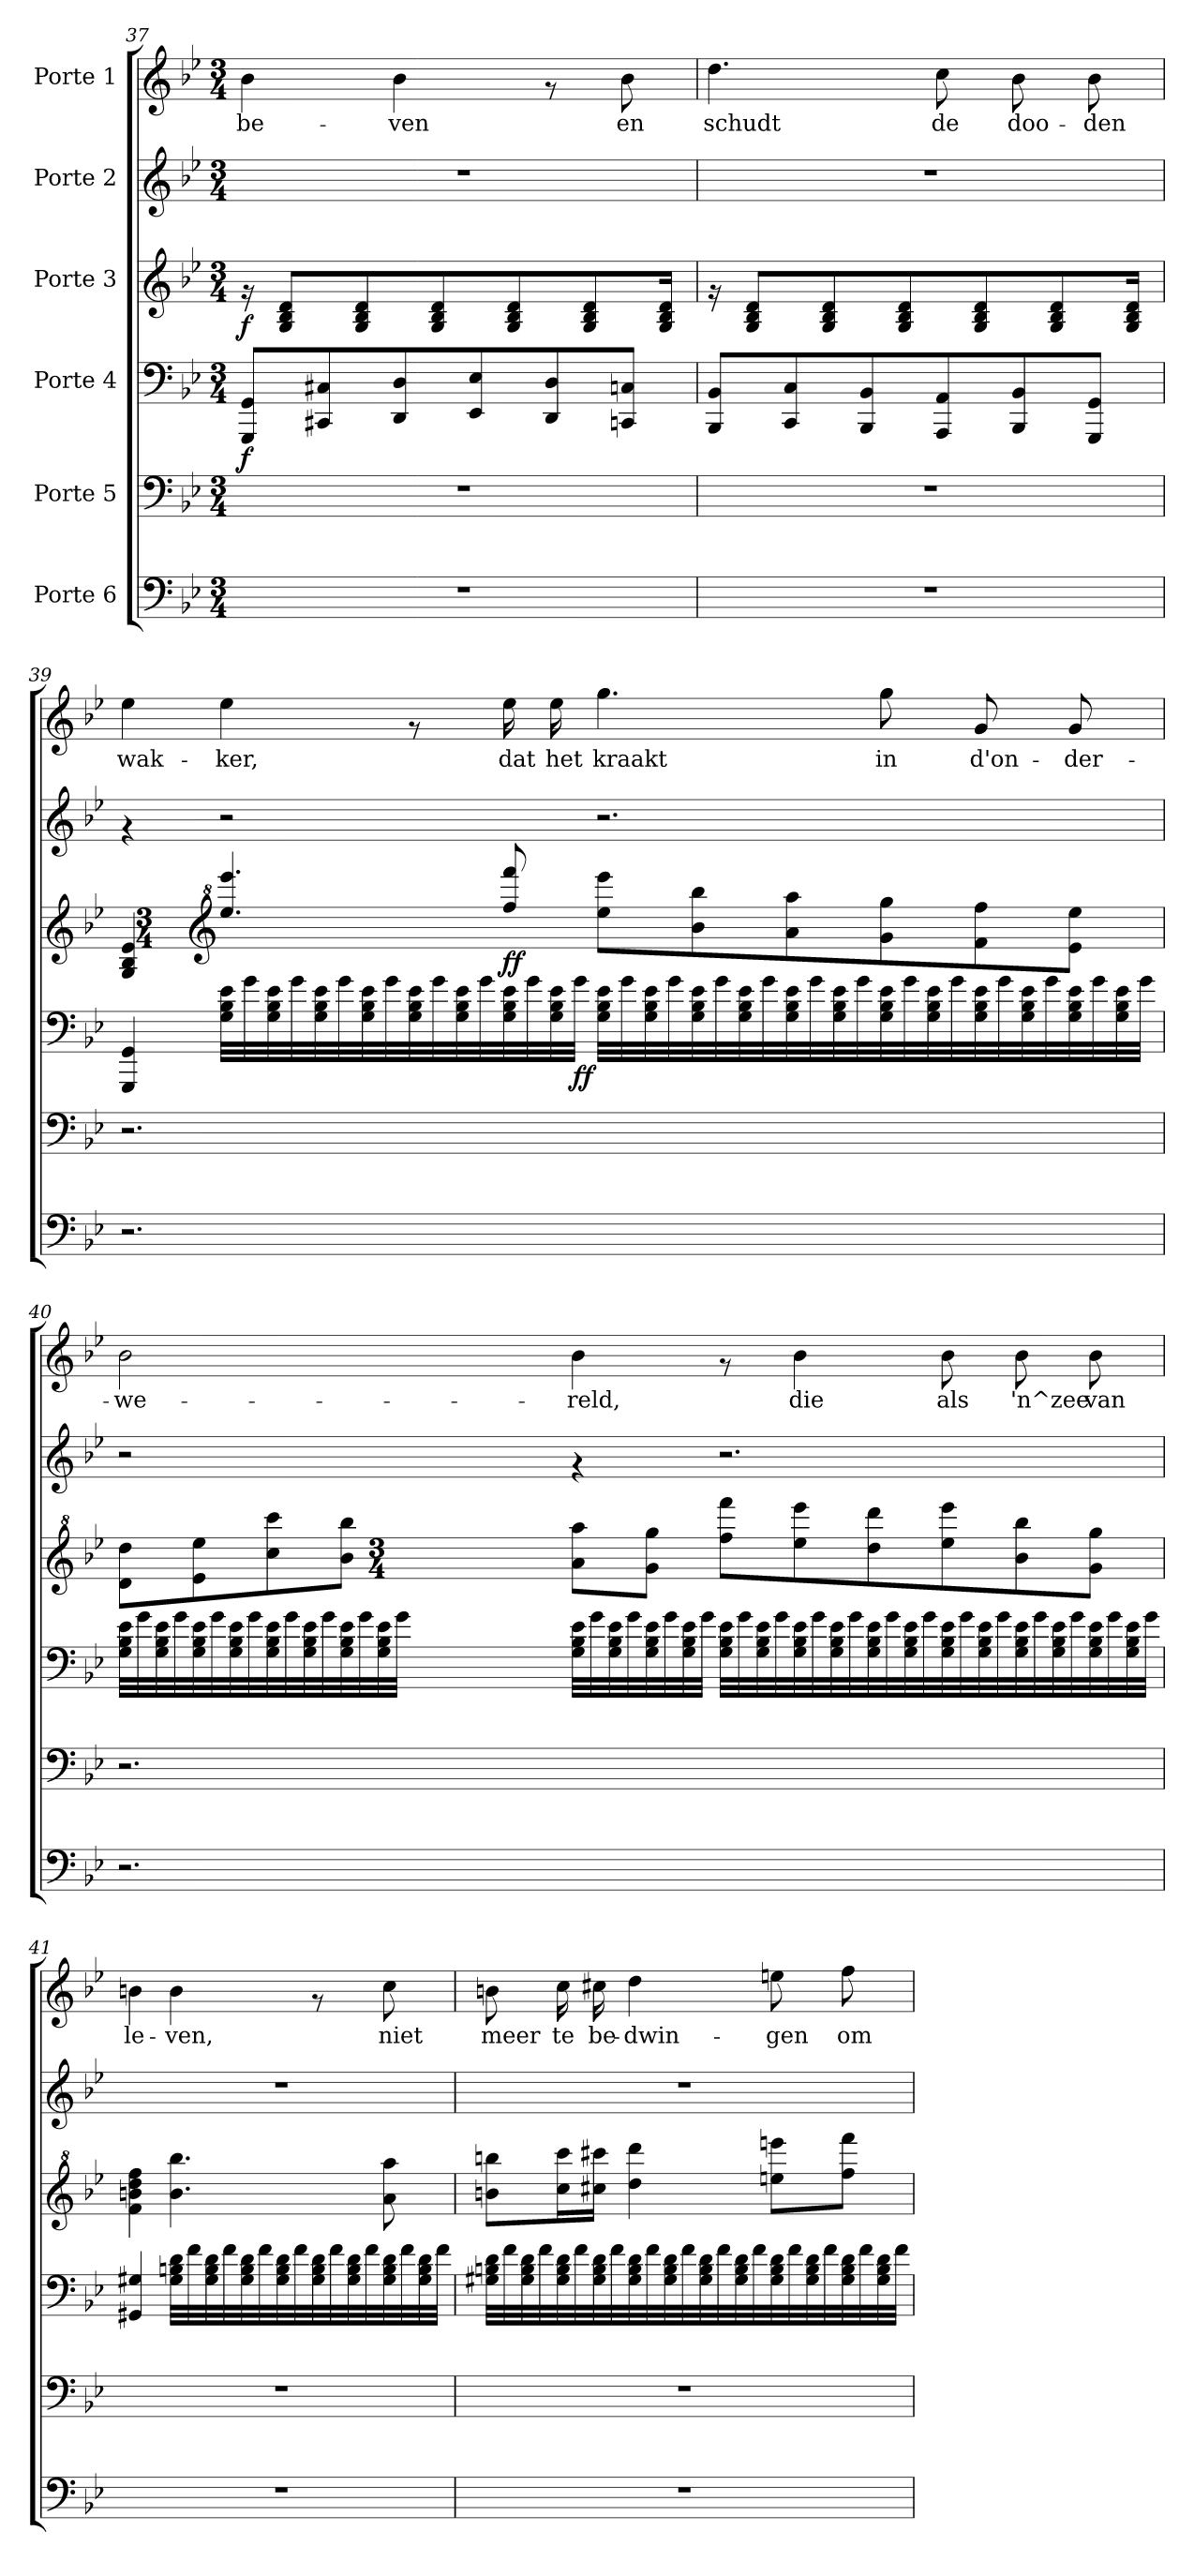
**kern	**kern	**kern	**dynam	**kern	**dynam	**kern	**kern	**text
*part6	*part5	*part4	*part4	*part3	*part3	*part2	*part1	*part1
*staff6	*staff5	*staff4	*staff4	*staff3	*staff3	*staff2	*staff1	*staff1
*I"Porte 6	*I"Porte 5	*I"Porte 4	*	*I"Porte 3	*	*I"Porte 2	*I"Porte 1	*
*clefF4	*clefF4	*clefF4	*	*clefG2	*	*clefG2	*clefG2	*
*k[b-e-]	*k[b-e-]	*k[b-e-]	*	*k[b-e-]	*	*k[b-e-]	*k[b-e-]	*
*B-:	*B-:	*B-:	*	*B-:	*	*B-:	*B-:	*
*M3/4	*M3/4	*M3/4	*	*M3/4	*	*M3/4	*M3/4	*
=37	=37	=37	=37	=37	=37	=37	=37	=37
!	!	!	!LO:DY:b	!	!LO:DY:b	!	!	!LO:LY:b:cj
2.r	2.r	8GG/ 8GGG/L	f	16rf	f	2.r	4b-\	be-
.	.	.	.	8d/ 8B-/ 8G/L	.	.	.	.
.	.	8C#X/ 8CC#X/	.	.	.	.	.	.
.	.	.	.	8d/ 8B-/ 8G/	.	.	.	.
!	!	!	!	!	!	!	!	!LO:LY:b:cj
.	.	8D/ 8DD/	.	.	.	.	4b-\	-ven
.	.	.	.	8d/ 8B-/ 8G/	.	.	.	.
.	.	8E-/ 8EE-/	.	.	.	.	.	.
.	.	.	.	8d/ 8B-/ 8G/	.	.	.	.
.	.	8D/ 8DD/	.	.	.	.	8rf	.
.	.	.	.	8d/ 8B-/ 8G/	.	.	.	.
!	!	!	!	!	!	!	!	!LO:LY:b:cj
.	.	8Cn/ 8CCn/J	.	.	.	.	8b-\	en
.	.	.	.	16d/ 16B-/ 16G/J	.	.	.	.
!!LO:LB:g=z
=38	=38	=38	=38	=38	=38	=38	=38	=38
!	!	!	!	!	!	!	!	!LO:LY:b:cj
2.r	2.r	8BB-/ 8BBB-/L	.	16rf	.	2.r	4.dd\	schudt
.	.	.	.	8d/ 8B-/ 8G/L	.	.	.	.
.	.	8C/ 8CC/	.	.	.	.	.	.
.	.	.	.	8d/ 8B-/ 8G/	.	.	.	.
.	.	8BB-/ 8BBB-/	.	.	.	.	.	.
.	.	.	.	8d/ 8B-/ 8G/	.	.	.	.
!	!	!	!	!	!	!	!	!LO:LY:b:cj
.	.	8AA/ 8AAA/	.	.	.	.	8cc\	de
.	.	.	.	8d/ 8B-/ 8G/	.	.	.	.
!	!	!	!	!	!	!	!	!LO:LY:b:cj
.	.	8BB-/ 8BBB-/	.	.	.	.	8b-\	doo-
.	.	.	.	8d/ 8B-/ 8G/	.	.	.	.
!	!	!	!	!	!	!	!	!LO:LY:b:cj
.	.	8GG/ 8GGG/J	.	.	.	.	8b-\	-den
.	.	.	.	16d/ 16B-/ 16G/J	.	.	.	.
=39	=39	=39	=39	=39	=39	=39	=39	=39
!	!	!	!	!	!	!	!	!LO:LY:b:cj
2.r	2.r	4GG/ 4GGG/	.	4e-/ 4B-/ 4G/	.	4rf	4ee-\	wak-
*	*	*	*	*clefG^2	*	*	*	*
*	*	*	*	*M3/4	*	*	*	*
!	!	!	!	!	!	!	!	!LO:LY:b:cj
.	.	32e-\ 32B-\ 32G\L	.	4.eeee-/ 4.eee-/	.	2r	4ee-\	-ker,
.	.	32g\	.	.	.	.	.	.
.	.	32e-\ 32B-\ 32G\	.	.	.	.	.	.
.	.	32g\	.	.	.	.	.	.
.	.	32e-\ 32B-\ 32G\	.	.	.	.	.	.
.	.	32g\	.	.	.	.	.	.
.	.	32e-\ 32B-\ 32G\	.	.	.	.	.	.
.	.	32g\	.	.	.	.	.	.
.	.	32e-\ 32B-\ 32G\	.	.	.	.	8rf	.
.	.	32g\	.	.	.	.	.	.
.	.	32e-\ 32B-\ 32G\	.	.	.	.	.	.
.	.	32g\	.	.	.	.	.	.
!	!	!	!	!	!LO:DY:b	!	!	!LO:LY:b:cj
.	.	32e-\ 32B-\ 32G\	.	8ffff/ 8fff/	ff	.	16ee-\	dat
.	.	32g\	.	.	.	.	.	.
!	!	!	!	!	!	!	!	!LO:LY:b:cj
.	.	32e-\ 32B-\ 32G\	.	.	.	.	16ee-\	het
!	!	!	!LO:DY:b	!	!	!	!	!
.	.	32g\J	ff	.	.	.	.	.
!	!	!	!	!	!	!	!	!LO:LY:b:cj
2.ryy	2.ryy	32e-\ 32B-\ 32G\L	.	8eeee-\ 8eee-\L	.	2.r	4.gg\	kraakt
.	.	32g\	.	.	.	.	.	.
.	.	32e-\ 32B-\ 32G\	.	.	.	.	.	.
.	.	32g\	.	.	.	.	.	.
.	.	32e-\ 32B-\ 32G\	.	8bbb-\ 8bb-\	.	.	.	.
.	.	32g\	.	.	.	.	.	.
.	.	32e-\ 32B-\ 32G\	.	.	.	.	.	.
.	.	32g\	.	.	.	.	.	.
.	.	32e-\ 32B-\ 32G\	.	8aaa\ 8aa\	.	.	.	.
.	.	32g\	.	.	.	.	.	.
.	.	32e-\ 32B-\ 32G\	.	.	.	.	.	.
.	.	32g\	.	.	.	.	.	.
!	!	!	!	!	!	!	!	!LO:LY:b:cj
.	.	32e-\ 32B-\ 32G\	.	8ggg\ 8gg\	.	.	8gg\	in
.	.	32g\	.	.	.	.	.	.
.	.	32e-\ 32B-\ 32G\	.	.	.	.	.	.
.	.	32g\	.	.	.	.	.	.
!	!	!	!	!	!	!	!	!LO:LY:b:cj
.	.	32e-\ 32B-\ 32G\	.	8fff\ 8ff\	.	.	8g/	d'on-
.	.	32g\	.	.	.	.	.	.
.	.	32e-\ 32B-\ 32G\	.	.	.	.	.	.
.	.	32g\	.	.	.	.	.	.
!	!	!	!	!	!	!	!	!LO:LY:b:cj
.	.	32e-\ 32B-\ 32G\	.	8eee-\ 8ee-\J	.	.	8g/	-der-
.	.	32g\	.	.	.	.	.	.
.	.	32e-\ 32B-\ 32G\	.	.	.	.	.	.
.	.	32g\J	.	.	.	.	.	.
!!LO:PB:g=z
=40	=40	=40	=40	=40	=40	=40	=40	=40
!	!	!	!	!	!	!	!	!LO:LY:b:cj
2.r	2.r	32e-\ 32B-\ 32G\L	.	8ddd\ 8dd\L	.	2r	2b-\	-we-
.	.	32g\	.	.	.	.	.	.
.	.	32e-\ 32B-\ 32G\	.	.	.	.	.	.
.	.	32g\	.	.	.	.	.	.
.	.	32e-\ 32B-\ 32G\	.	8eee-\ 8ee-\	.	.	.	.
.	.	32g\	.	.	.	.	.	.
.	.	32e-\ 32B-\ 32G\	.	.	.	.	.	.
.	.	32g\	.	.	.	.	.	.
.	.	32e-\ 32B-\ 32G\	.	8cccc\ 8ccc\	.	.	.	.
.	.	32g\	.	.	.	.	.	.
.	.	32e-\ 32B-\ 32G\	.	.	.	.	.	.
.	.	32g\	.	.	.	.	.	.
.	.	32e-\ 32B-\ 32G\	.	8bbb-\ 8bb-\J	.	.	.	.
.	.	32g\	.	.	.	.	.	.
.	.	32e-\ 32B-\ 32G\	.	.	.	.	.	.
.	.	32g\J	.	.	.	.	.	.
*	*	*	*	*M3/4	*	*	*	*
!	!	!	!	!	!	!	!	!LO:LY:b:cj
.	.	32e-\ 32B-\ 32G\L	.	8aaa\ 8aa\L	.	4rf	4b-\	-reld,
.	.	32g\	.	.	.	.	.	.
.	.	32e-\ 32B-\ 32G\	.	.	.	.	.	.
.	.	32g\	.	.	.	.	.	.
.	.	32e-\ 32B-\ 32G\	.	8ggg\ 8gg\J	.	.	.	.
.	.	32g\	.	.	.	.	.	.
.	.	32e-\ 32B-\ 32G\	.	.	.	.	.	.
.	.	32g\J	.	.	.	.	.	.
2.ryy	2.ryy	32e-\ 32B-\ 32G\L	.	8ffff\ 8fff\L	.	2.r	8rf	.
.	.	32g\	.	.	.	.	.	.
.	.	32e-\ 32B-\ 32G\	.	.	.	.	.	.
.	.	32g\	.	.	.	.	.	.
!	!	!	!	!	!	!	!	!LO:LY:b:cj
.	.	32e-\ 32B-\ 32G\	.	8eeee-\ 8eee-\	.	.	4b-\	die
.	.	32g\	.	.	.	.	.	.
.	.	32e-\ 32B-\ 32G\	.	.	.	.	.	.
.	.	32g\	.	.	.	.	.	.
.	.	32e-\ 32B-\ 32G\	.	8dddd\ 8ddd\	.	.	.	.
.	.	32g\	.	.	.	.	.	.
.	.	32e-\ 32B-\ 32G\	.	.	.	.	.	.
.	.	32g\	.	.	.	.	.	.
!	!	!	!	!	!	!	!	!LO:LY:b:cj
.	.	32e-\ 32B-\ 32G\	.	8eeee-\ 8eee-\	.	.	8b-\	als
.	.	32g\	.	.	.	.	.	.
.	.	32e-\ 32B-\ 32G\	.	.	.	.	.	.
.	.	32g\	.	.	.	.	.	.
!	!	!	!	!	!	!	!	!LO:LY:b:cj
.	.	32e-\ 32B-\ 32G\	.	8bbb-\ 8bb-\	.	.	8b-\	'n^zee
.	.	32g\	.	.	.	.	.	.
.	.	32e-\ 32B-\ 32G\	.	.	.	.	.	.
.	.	32g\	.	.	.	.	.	.
!	!	!	!	!	!	!	!	!LO:LY:b:cj
.	.	32e-\ 32B-\ 32G\	.	8ggg\ 8gg\J	.	.	8b-\	van
.	.	32g\	.	.	.	.	.	.
.	.	32e-\ 32B-\ 32G\	.	.	.	.	.	.
.	.	32g\J	.	.	.	.	.	.
!!LO:LB:g=z
=41	=41	=41	=41	=41	=41	=41	=41	=41
!	!	!	!	!	!	!	!	!LO:LY:b:cj
2.r	2.r	4G#X/ 4GG#X/	.	4fff\ 4ddd\ 4bbn\ 4ff\	.	2.r	4bn\	le-
!	!	!	!	!	!	!	!	!LO:LY:b:cj
.	.	32d\ 32Bn\ 32G#\L	.	4.bbb-\ 4.bb\	.	.	4b\	-ven,
.	.	32f\	.	.	.	.	.	.
.	.	32d\ 32B\ 32G#\	.	.	.	.	.	.
.	.	32f\	.	.	.	.	.	.
.	.	32d\ 32B\ 32G#\	.	.	.	.	.	.
.	.	32f\	.	.	.	.	.	.
.	.	32d\ 32B\ 32G#\	.	.	.	.	.	.
.	.	32f\	.	.	.	.	.	.
.	.	32d\ 32B\ 32G#\	.	.	.	.	8rf	.
.	.	32f\	.	.	.	.	.	.
.	.	32d\ 32B\ 32G#\	.	.	.	.	.	.
.	.	32f\	.	.	.	.	.	.
!	!	!	!	!	!	!	!	!LO:LY:b:cj
.	.	32d\ 32B\ 32G#\	.	8aaa\ 8aa\	.	.	8cc\	niet
.	.	32f\	.	.	.	.	.	.
.	.	32d\ 32B\ 32G#\	.	.	.	.	.	.
.	.	32f\J	.	.	.	.	.	.
=42	=42	=42	=42	=42	=42	=42	=42	=42
!	!	!	!	!	!	!	!	!LO:LY:b:cj
2.r	2.r	32d\ 32Bn\ 32G#X\L	.	8bbbn\ 8bbn\L	.	2.r	8bn\	meer
.	.	32f\	.	.	.	.	.	.
.	.	32d\ 32B\ 32G#\	.	.	.	.	.	.
.	.	32f\	.	.	.	.	.	.
!	!	!	!	!	!	!	!	!LO:LY:b:cj
.	.	32d\ 32B\ 32G#\	.	16cccc\ 16ccc\	.	.	16cc\	te
.	.	32f\	.	.	.	.	.	.
!	!	!	!	!	!	!	!	!LO:LY:b:cj
.	.	32d\ 32B\ 32G#\	.	16cccc#X\ 16ccc#X\J	.	.	16cc#X\	be-
.	.	32f\	.	.	.	.	.	.
!	!	!	!	!	!	!	!	!LO:LY:b:cj
.	.	32d\ 32B\ 32G#\	.	4dddd\ 4ddd\	.	.	4dd\	-dwin-
.	.	32f\	.	.	.	.	.	.
.	.	32d\ 32B\ 32G#\	.	.	.	.	.	.
.	.	32f\	.	.	.	.	.	.
.	.	32d\ 32B\ 32G#\	.	.	.	.	.	.
.	.	32f\	.	.	.	.	.	.
.	.	32d\ 32B\ 32G#\	.	.	.	.	.	.
.	.	32f\	.	.	.	.	.	.
!	!	!	!	!	!	!	!	!LO:LY:b:cj
.	.	32d\ 32B\ 32G#\	.	8eeeen\ 8eeen\L	.	.	8een\	-gen
.	.	32f\	.	.	.	.	.	.
.	.	32d\ 32B\ 32G#\	.	.	.	.	.	.
.	.	32f\	.	.	.	.	.	.
!	!	!	!	!	!	!	!	!LO:LY:b:cj
.	.	32d\ 32B\ 32G#\	.	8ffff\ 8fff\J	.	.	8ff\	om-
.	.	32f\	.	.	.	.	.	.
.	.	32d\ 32B\ 32G#\	.	.	.	.	.	.
.	.	32f\J	.	.	.	.	.	.
=	=	=	=	=	=	=	=	=
*-	*-	*-	*-	*-	*-	*-	*-	*-
